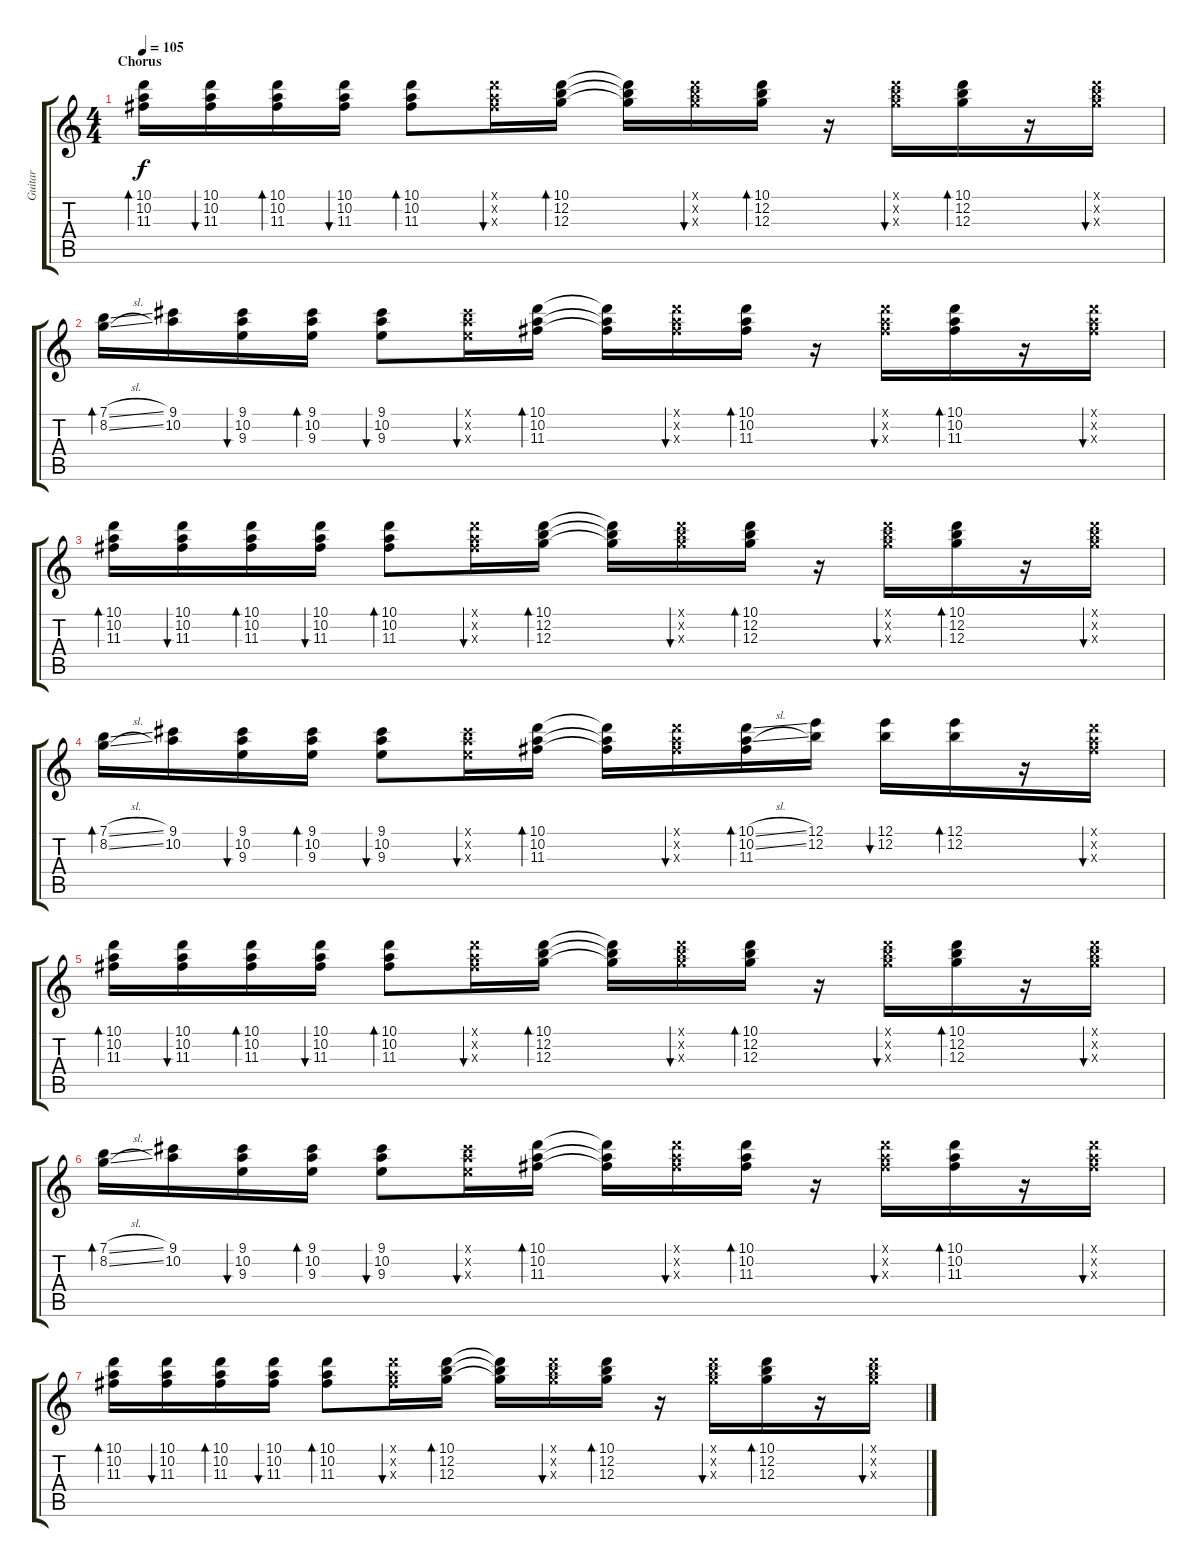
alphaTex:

\track ("Guitar" "Guitar") {solo instrument acousticguitarsteel}
\staff {score tabs}
\tuning (E4 B3 G3 D3 A2 E2) {hide}
\ts (4 4)
\section ("" "Chorus")
\tempo 105
\clef g2
\ks c
(10.1 10.2 11.3).16{bd 30 dy f} (10.1 10.2 11.3).16{bu 30} (10.1 10.2 11.3).16{bd 30} (10.1 10.2 11.3).16{bu 30} (10.1 10.2 11.3).8{bd 30} (10.1{x} 10.2{x} 11.3{x}).16{bu 30} (10.1 12.2 12.3).16{bd 30} (10.1{t} 12.2{t} 12.3{t}).16 (10.1{x} 12.2{x} 12.3{x}).16{bu 30} (10.1 12.2 12.3).16{bd 30} r.16 (10.1{x} 12.2{x} 12.3{x}).16{bu 30} (10.1 12.2 12.3).16{bd 30} r.16 (10.1{x} 12.2{x} 12.3{x}).16{bu 30} |
(7.1{sl} 8.2{sl}).16{bd 30} (9.1 10.2).16 (9.1 10.2 9.3).16{bu 30} (9.1 10.2 9.3).16{bd 30} (9.1 10.2 9.3).8{bu 30} (9.1{x} 10.2{x} 9.3{x}).16{bu 30} (10.1 10.2 11.3).16{bd 30} (10.1{t} 10.2{t} 11.3{t}).16 (10.1{x} 10.2{x} 11.3{x}).16{bu 30} (10.1 10.2 11.3).16{bd 30} r.16 (10.1{x} 10.2{x} 11.3{x}).16{bu 30} (10.1 10.2 11.3).16{bd 30} r.16 (10.1{x} 10.2{x} 11.3{x}).16{bu 30} |
(10.1 10.2 11.3).16{bd 30} (10.1 10.2 11.3).16{bu 30} (10.1 10.2 11.3).16{bd 30} (10.1 10.2 11.3).16{bu 30} (10.1 10.2 11.3).8{bd 30} (10.1{x} 10.2{x} 11.3{x}).16{bu 30} (10.1 12.2 12.3).16{bd 30} (10.1{t} 12.2{t} 12.3{t}).16 (10.1{x} 12.2{x} 12.3{x}).16{bu 30} (10.1 12.2 12.3).16{bd 30} r.16 (10.1{x} 12.2{x} 12.3{x}).16{bu 30} (10.1 12.2 12.3).16{bd 30} r.16 (10.1{x} 12.2{x} 12.3{x}).16{bu 30} |
(7.1{sl} 8.2{sl}).16{bd 30} (9.1 10.2).16 (9.1 10.2 9.3).16{bu 30} (9.1 10.2 9.3).16{bd 30} (9.1 10.2 9.3).8{bu 30} (9.1{x} 10.2{x} 9.3{x}).16{bu 30} (10.1 10.2 11.3).16{bd 30} (10.1{t} 10.2{t} 11.3{t}).16 (10.1{x} 10.2{x} 11.3{x}).16{bu 30} (10.1{sl} 10.2{sl} 11.3).16{bd 30} (12.1 12.2).16 (12.1 12.2).16{bu 30} (12.1 12.2).16{bd 30} r.16 (10.1{x} 10.2{x} 11.3{x}).16{bu 30} |
(10.1 10.2 11.3).16{bd 30} (10.1 10.2 11.3).16{bu 30} (10.1 10.2 11.3).16{bd 30} (10.1 10.2 11.3).16{bu 30} (10.1 10.2 11.3).8{bd 30} (10.1{x} 10.2{x} 11.3{x}).16{bu 30} (10.1 12.2 12.3).16{bd 30} (10.1{t} 12.2{t} 12.3{t}).16 (10.1{x} 12.2{x} 12.3{x}).16{bu 30} (10.1 12.2 12.3).16{bd 30} r.16 (10.1{x} 12.2{x} 12.3{x}).16{bu 30} (10.1 12.2 12.3).16{bd 30} r.16 (10.1{x} 12.2{x} 12.3{x}).16{bu 30} |
(7.1{sl} 8.2{sl}).16{bd 30} (9.1 10.2).16 (9.1 10.2 9.3).16{bu 30} (9.1 10.2 9.3).16{bd 30} (9.1 10.2 9.3).8{bu 30} (9.1{x} 10.2{x} 9.3{x}).16{bu 30} (10.1 10.2 11.3).16{bd 30} (10.1{t} 10.2{t} 11.3{t}).16 (10.1{x} 10.2{x} 11.3{x}).16{bu 30} (10.1 10.2 11.3).16{bd 30} r.16 (10.1{x} 10.2{x} 11.3{x}).16{bu 30} (10.1 10.2 11.3).16{bd 30} r.16 (10.1{x} 10.2{x} 11.3{x}).16{bu 30} |
(10.1 10.2 11.3).16{bd 30} (10.1 10.2 11.3).16{bu 30} (10.1 10.2 11.3).16{bd 30} (10.1 10.2 11.3).16{bu 30} (10.1 10.2 11.3).8{bd 30} (10.1{x} 10.2{x} 11.3{x}).16{bu 30} (10.1 12.2 12.3).16{bd 30} (10.1{t} 12.2{t} 12.3{t}).16 (10.1{x} 12.2{x} 12.3{x}).16{bu 30} (10.1 12.2 12.3).16{bd 30} r.16 (10.1{x} 12.2{x} 12.3{x}).16{bu 30} (10.1 12.2 12.3).16{bd 30} r.16 (10.1{x} 12.2{x} 12.3{x}).16{bu 30}
